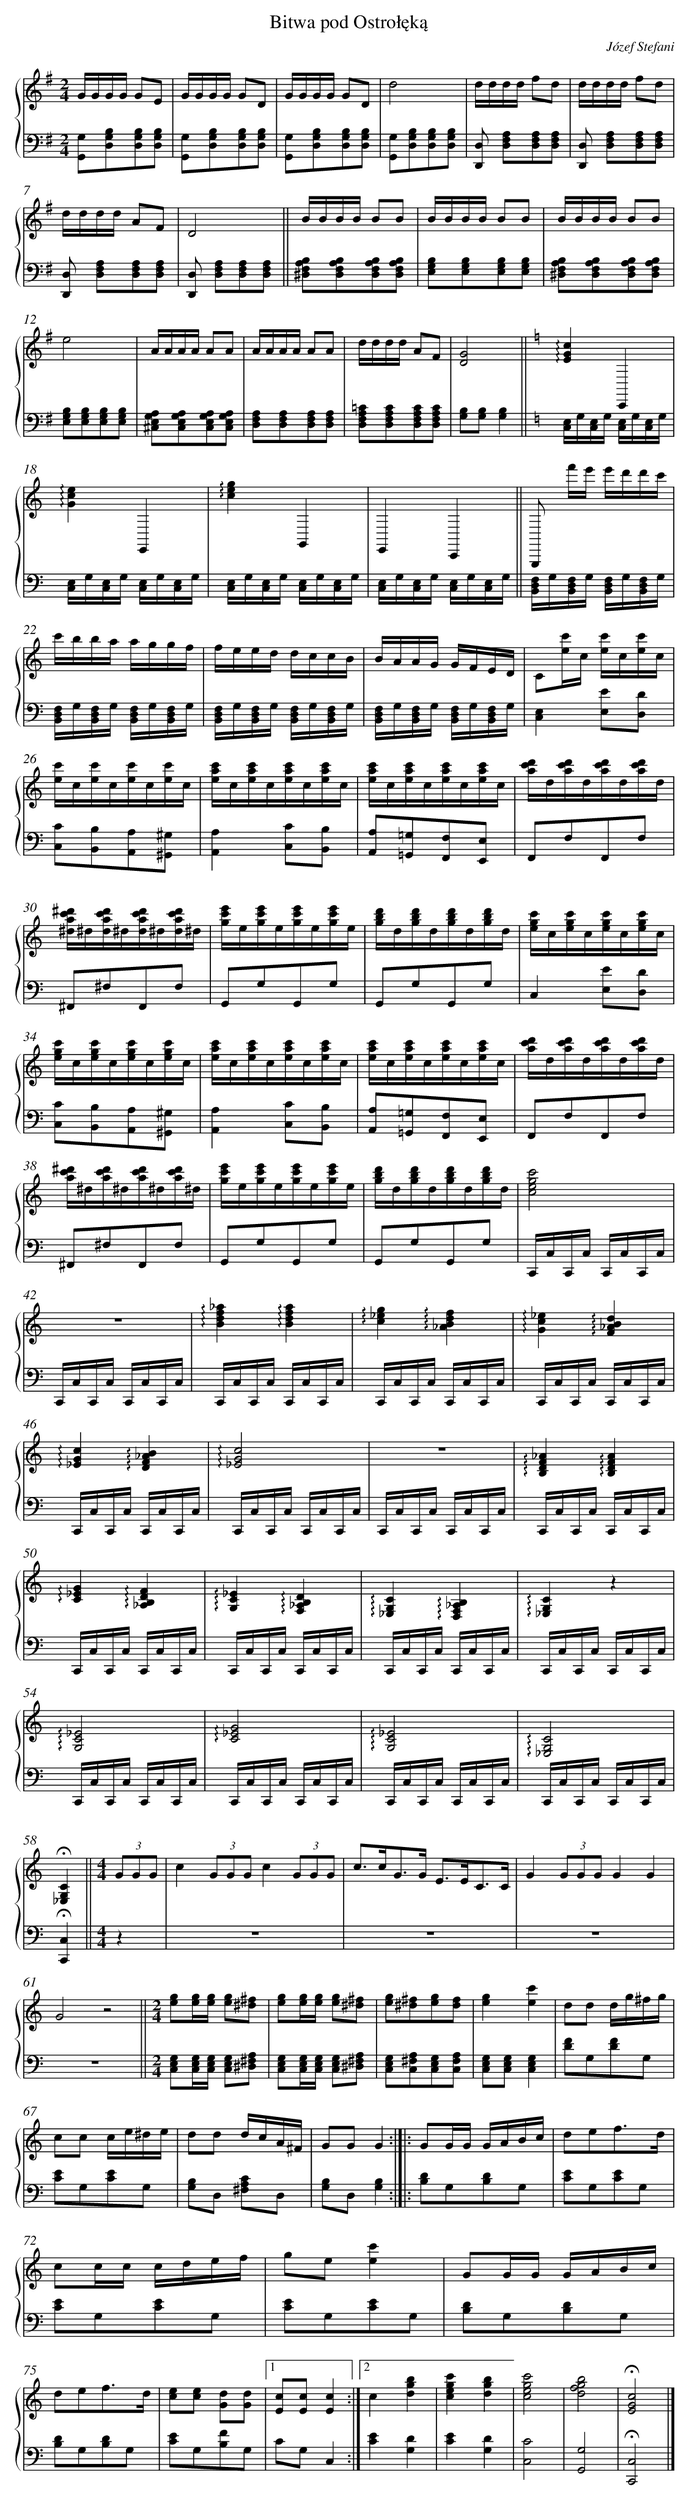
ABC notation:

X:1
T: Bitwa pod Ostrołęką
C: Józef Stefani
L: 1/16
M: 2/4
%%staves {1 2}
V: 1 clef=treble
V: 2 clef=bass
K: G
[V:1] GGGG G2E2 |
[V:2] [G,,2G,2][D,2G,2B,2][D,2G,2B,2][D,2G,2B,2] |
[V:1] GGGG G2D2 |
[V:2] [G,,2G,2][D,2G,2B,2][D,2G,2B,2][D,2G,2B,2] |
[V:1] GGGG G2D2 |
[V:2] [G,,2G,2][D,2G,2B,2][D,2G,2B,2][D,2G,2B,2] |
[V:1] d8 |
[V:2] [G,,2G,2][D,2G,2B,2][D,2G,2B,2][D,2G,2B,2] |
[V:1] dddd f2d2 |
[V:2] [D,,2D,2] [D,2F,2A,2][D,2F,2A,2][D,2F,2A,2] |
[V:1] dddd f2d2 |
[V:2] [D,,2D,2] [D,2F,2A,2][D,2F,2A,2][D,2F,2A,2] |
[V:1] dddd A2F2 |
[V:2] [D,,2D,2] [D,2F,2A,2][D,2F,2A,2][D,2F,2A,2] |
[V:1] D8 ||
[V:2] [D,,2D,2] [D,2F,2A,2][D,2F,2A,2][D,2F,2A,2] ||
[V:1] BBBB B2B2 |
[V:2] [^D,2F,2A,2B,2][D,2F,2A,2B,2][D,2F,2A,2B,2][D,2F,2A,2B,2] |
[V:1] BBBB B2B2 |
[V:2] [E,2G,2B,2][E,2G,2B,2][E,2G,2B,2][E,2G,2B,2] |
[V:1] BBBB B2B2 |
[V:2] [^D,2F,2A,2B,2][D,2F,2A,2B,2][D,2F,2A,2B,2][D,2F,2A,2B,2] |
[V:1] e8 |
[V:2] [E,2G,2B,2][E,2G,2B,2][E,2G,2B,2][E,2G,2B,2] |
[V:1] AAAA A2A2 |
[V:2] [^C,2E,2G,2A,2][C,2E,2G,2A,2][C,2E,2G,2A,2][C,2E,2G,2A,2] |
[V:1] AAAA A2A2 |
[V:2] [D,2F,2A,2][D,2F,2A,2][D,2F,2A,2][D,2F,2A,2] |
[V:1] dddd A2F2 |
[V:2] [D,2F,2A,2=C2][D,2F,2A,2C2][D,2F,2A,2C2][D,2F,2A,2C2] |
[V:1] [D8G8] ||
[V:2] [G,2B,2][G,2B,2][G,4B,4] ||
[V:1]  [K:C] !arpeggio![E4G4c4]C,,4 |
[V:2]  [K:C] [C,E,]G,[C,E,]G, [C,E,]G,[C,E,]G, |
[V:1] !arpeggio![G4c4e4]E,,4 |
[V:2] [C,E,]G,[C,E,]G, [C,E,]G,[C,E,]G, |
[V:1] !arpeggio![c4e4g4]G,,4 |
[V:2] [C,E,]G,[C,E,]G, [C,E,]G,[C,E,]G, |
[V:1] E,,4C,,4 ||
[V:2] [C,E,]G,[C,E,]G, [C,E,]G,[C,E,]G, ||
[V:1] G,,,2 f'e' e'd'd'c' |
[V:2] [B,,D,F,]G,[B,,D,F,]G, [B,,D,F,]G,[B,,D,F,]G, |
[V:1] c'bba aggf |
[V:2] [B,,D,F,]G,[B,,D,F,]G, [B,,D,F,]G,[B,,D,F,]G, |
[V:1] feed dccB |
[V:2] [B,,D,F,]G,[B,,D,F,]G, [B,,D,F,]G,[B,,D,F,]G, |
[V:1] BAAG GFED |
[V:2] [B,,D,F,]G,[B,,D,F,]G, [B,,D,F,]G,[B,,D,F,]G, |
[V:1] C2[ec']c [ec']c[ec']c |
[V:2] [C,4E,4][E,2E2][D,2D2] |
[V:1] [ec']c[ec']c[ec']c[ec']c |
[V:2] [C,2C2][B,,2B,2][A,,2A,2][^G,,2^G,2] |
[V:1] [eac']c[eac']c[eac']c[eac']c |
[V:2] [A,,4A,4][C,2C2][B,,2B,2] |
[V:1] [eac']c[eac']c[eac']c[eac']c |
[V:2] [A,,2A,2][=G,,2=G,2][F,,2F,2][E,,2E,2] |
[V:1] [ac'd']d[ac'd']d[ac'd']d[ac'd']d |
[V:2] F,,2F,2F,,2F,2 |
[V:1] [^dac'^d']^d[dac'd']^d[dac'd']^d[dac'd']^d |
[V:2] ^F,,2^F,2F,,2F,2 |
[V:1] [gc'e']e[gc'e']e[gc'e']e[gc'e']e |
[V:2] G,,2G,2G,,2G,2 |
[V:1] [gbd']d[gbd']d[gbd']d[gbd']d |
[V:2] G,,2G,2G,,2G,2 |
[V:1] [egc']c[egc']c[egc']c[egc']c |
[V:2] C,4[E,2E2][D,2D2] |
[V:1] [egc']c[egc']c[egc']c[egc']c |
[V:2] [C,2C2][B,,2B,2][A,,2A,2][^G,,2^G,2] |
[V:1] [eac']c[eac']c[eac']c[eac']c |
[V:2] [A,,4A,4][C,2C2][B,,2B,2] |
[V:1] [eac']c[eac']c[eac']c[eac']c |
[V:2] [A,,2A,2][=G,,2=G,2][F,,2F,2][E,,2E,2] |
[V:1] [ac'd']d[ac'd']d[ac'd']d[ac'd']d |
[V:2] F,,2F,2F,,2F,2 |
[V:1] [ac'^d']^d[ac'd']^d[ac'd']^d[ac'd']^d |
[V:2] ^F,,2^F,2F,,2F,2 |
[V:1] [gc'e']e[gc'e']e[gc'e']e[gc'e']e |
[V:2] G,,2G,2G,,2G,2 |
[V:1] [gbd']d[gbd']d[gbd']d[gbd']d |
[V:2] G,,2G,2G,,2G,2 |
[V:1] [c8e8g8c'8] |
[V:2] C,,C,C,,C, C,,C,C,,C, |
[V:1] z8 |
[V:2] C,,C,C,,C, C,,C,C,,C, |
[V:1] !arpeggio![B4d4f4_a4]!arpeggio![B4d4f4a4] |
[V:2] C,,C,C,,C, C,,C,C,,C, |
[V:1] !arpeggio![c4_e4g4]!arpeggio![_A4B4d4f4] |
[V:2] C,,C,C,,C, C,,C,C,,C, |
[V:1] !arpeggio![G4c4_e4]!arpeggio![F4_A4B4d4] |
[V:2] C,,C,C,,C, C,,C,C,,C, |
[V:1] !arpeggio![_E4G4c4]!arpeggio![D4F4_A4B4] |
[V:2] C,,C,C,,C, C,,C,C,,C, |
[V:1] !arpeggio![_E8G8c8] |
[V:2] C,,C,C,,C, C,,C,C,,C, |
[V:1] z8 |
[V:2] C,,C,C,,C, C,,C,C,,C, |
[V:1] !arpeggio![B,4D4F4_A4]!arpeggio![B,4D4F4A4] |
[V:2] C,,C,C,,C, C,,C,C,,C, |
[V:1] !arpeggio![C4_E4G4]!arpeggio![_A,4B,4D4F4] |
[V:2] C,,C,C,,C, C,,C,C,,C, |
[V:1] !arpeggio![G,4C4_E4]!arpeggio![F,4_A,4B,4D4] |
[V:2] C,,C,C,,C, C,,C,C,,C, |
[V:1] !arpeggio![_E,4G,4C4]!arpeggio![D,4F,4_A,4B,4] |
[V:2] C,,C,C,,C, C,,C,C,,C, |
[V:1] !arpeggio![_E,4G,4C4]z4 |
[V:2] C,,C,C,,C, C,,C,C,,C, |
[V:1] !arpeggio![G,8C8_E8] |
[V:2] C,,C,C,,C, C,,C,C,,C, |
[V:1] !arpeggio![C8_E8G8] |
[V:2] C,,C,C,,C, C,,C,C,,C, |
[V:1] !arpeggio![G,8C8_E8] |
[V:2] C,,C,C,,C, C,,C,C,,C, |
[V:1] !arpeggio![_E,8G,8C8] |
[V:2] C,,C,C,,C, C,,C,C,,C, |
[V:1] !fermata![_E,4G,4C4] ||
[V:2] !fermata![C,,4C,4] ||
[V:1] [M:4/4](3G2G2G2 |
[V:2] [M:4/4]z4 |
[V:1] c4(3G2G2G2c4(3G2G2G2 |
[V:2] z16 |
[V:1] c2>c2G2>G2 E2>E2C3C |
[V:2] z16 |
[V:1] G4(3G2G2G2G4G4 |
[V:2] z16 |
[V:1] G8z8 ||
[V:2] z16 ||
[V:1] [M:2/4][e2g2][eg][eg] [e2g2][^d2^f2] |
[V:2] [M:2/4][C,2E,2G,2][C,E,G,][C,E,G,] [C,2E,2G,2][^D,2^F,2A,2] |
[V:1] [e2g2][eg][eg] [e2g2][^d2^f2] |
[V:2] [C,2E,2G,2][C,E,G,][C,E,G,] [C,2E,2G,2][^D,2^F,2A,2] |
[V:1] [e2g2][^d2^f2][e2g2][d2f2] |
[V:2] [C,2E,2G,2][C,2^F,2A,2][C,2E,2G,2][C,2F,2A,2] |
[V:1] [e4g4][e4c'4] |
[V:2] [C,2E,2G,2][C,2E,2G,2][C,4E,4G,4] |
[V:1] d2d2 dg^fg |
[V:2] [D2F2]G,2[D2F2]G,2 |
[V:1] c2c2 ce^de |
[V:2] [C2E2]G,2[C2E2]G,2 |
[V:1] d2d2 dcA^F |
[V:2] [G,2B,2]D,2 [^F,2A,2C2]D,2 |
[V:1] G2G2G4 :|]|:
[V:2] [G,2B,2]D,2[G,4B,4] :|]|:
[V:1] G2GG GABc |
[V:2] [B,2D2]G,2[B,2D2]G,2 |
[V:1] d2e2f3d |
[V:2] [C2E2]G,2[C2E2]G,2 |
[V:1] c2cc cdef |
[V:2] [C2E2]G,2[C2E2]G,2 |
[V:1] g2e2[e4c'4] |
[V:2] [C2E2]G,2[C2E2]G,2 |
[V:1] G2GG GABc |
[V:2] [B,2D2]G,2[B,2D2]G,2 |
[V:1] d2e2f3d |
[V:2] [B,2D2]G,2[B,2D2]G,2 |
[V:1] [c2e2][c2e2] [G2d2][G2d2] |[1
[V:2] [C2E2]G,2[B,2F2]G,2 |
[V:1] [E2c2][E2c2][E4c4] :|][2
[V:2] C2G,2C,4 :|]
[V:1] c4[d4g4b4] |
[V:2] [C4E4][G,4D4] |
[V:1] [c4e4g4c'4][d4g4b4] |
[V:2] [C4E4][G,4D4] |
[V:1] [c8e8g8c'8] |
[V:2] [C,8C8] |
[V:1] [d8f8g8b8] |
[V:2] [G,,8G,8] |
[V:1] !fermata![E8G8c8] |]
[V:2] !fermata![C,,8C,8] |]
